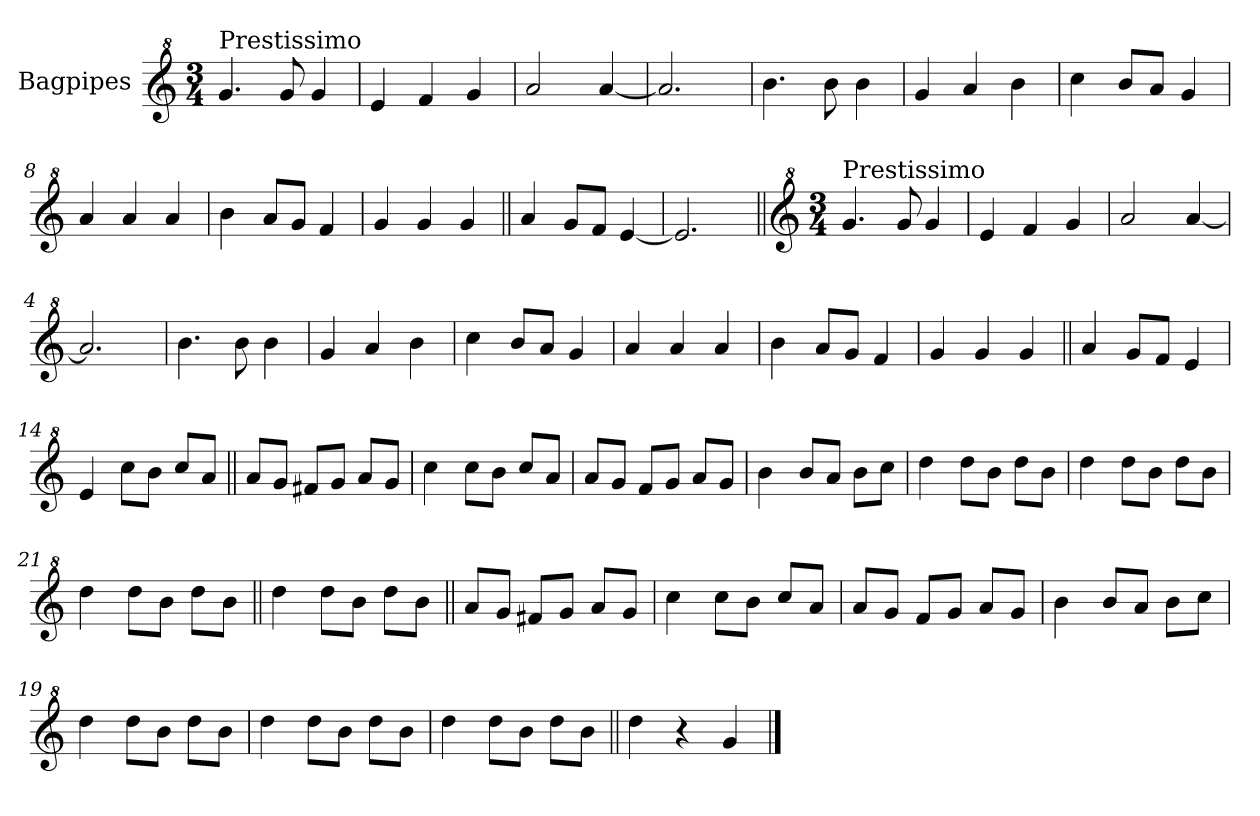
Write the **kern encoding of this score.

**kern
*part1
*staff1
*I"Bagpipes
*I'Bag
*clefG^2
*k[]
*C:
*M3/4
=1
!LO:TX:a:t=Prestissimo
4.gg/
8gg/
4gg/
=2
4ee/
4ff/
4gg/
=3
2aa/
[4aa/
=4
2.aa/]
=5
4.bb\
8bb\
4bb\
=6
4gg/
4aa/
4bb\
=7
4ccc\
8bb/L
8aa/J
4gg/
=8
4aa/
4aa/
4aa/
=9
4bb\
8aa/L
8gg/J
4ff/
=10
4gg/
4gg/
4gg/
!!LO:LB:g=z
=11||
4aa/
8gg/L
8ff/J
[4ee/
=12
2.ee/]
=1||
*clefG^2
*k[]
*C:
*M3/4
!LO:TX:a:t=Prestissimo
4.gg/
8gg/
4gg/
=2
4ee/
4ff/
4gg/
=3
2aa/
[4aa/
=4
2.aa/]
=5
4.bb\
8bb\
4bb\
=6
4gg/
4aa/
4bb\
=7
4ccc\
8bb/L
8aa/J
4gg/
=8
4aa/
4aa/
4aa/
=9
4bb\
8aa/L
8gg/J
4ff/
=10
4gg/
4gg/
4gg/
=13||
4aa/
8gg/L
8ff/J
4ee/
=14
4ee/
8ccc\L
8bb\J
8ccc/L
8aa/J
=15||
8aa/L
8gg/J
8ff#X/L
8gg/J
8aa/L
8gg/J
=16
4ccc\
8ccc\L
8bb\J
8ccc/L
8aa/J
=17
8aa/L
8gg/J
8ff/L
8gg/J
8aa/L
8gg/J
!!LO:LB:g=z
=18
4bb\
8bb/L
8aa/J
8bb\L
8ccc\J
=19
4ddd\
8ddd\L
8bb\J
8ddd\L
8bb\J
=20
4ddd\
8ddd\L
8bb\J
8ddd\L
8bb\J
=21
4ddd\
8ddd\L
8bb\J
8ddd\L
8bb\J
=22||
4ddd\
8ddd\L
8bb\J
8ddd\L
8bb\J
=15||
8aa/L
8gg/J
8ff#X/L
8gg/J
8aa/L
8gg/J
=16
4ccc\
8ccc\L
8bb\J
8ccc/L
8aa/J
=17
8aa/L
8gg/J
8ff/L
8gg/J
8aa/L
8gg/J
!!LO:LB:g=z
=18
4bb\
8bb/L
8aa/J
8bb\L
8ccc\J
=19
4ddd\
8ddd\L
8bb\J
8ddd\L
8bb\J
=20
4ddd\
8ddd\L
8bb\J
8ddd\L
8bb\J
=21
4ddd\
8ddd\L
8bb\J
8ddd\L
8bb\J
=23||
4ddd\
4r
4gg/
==
*-
